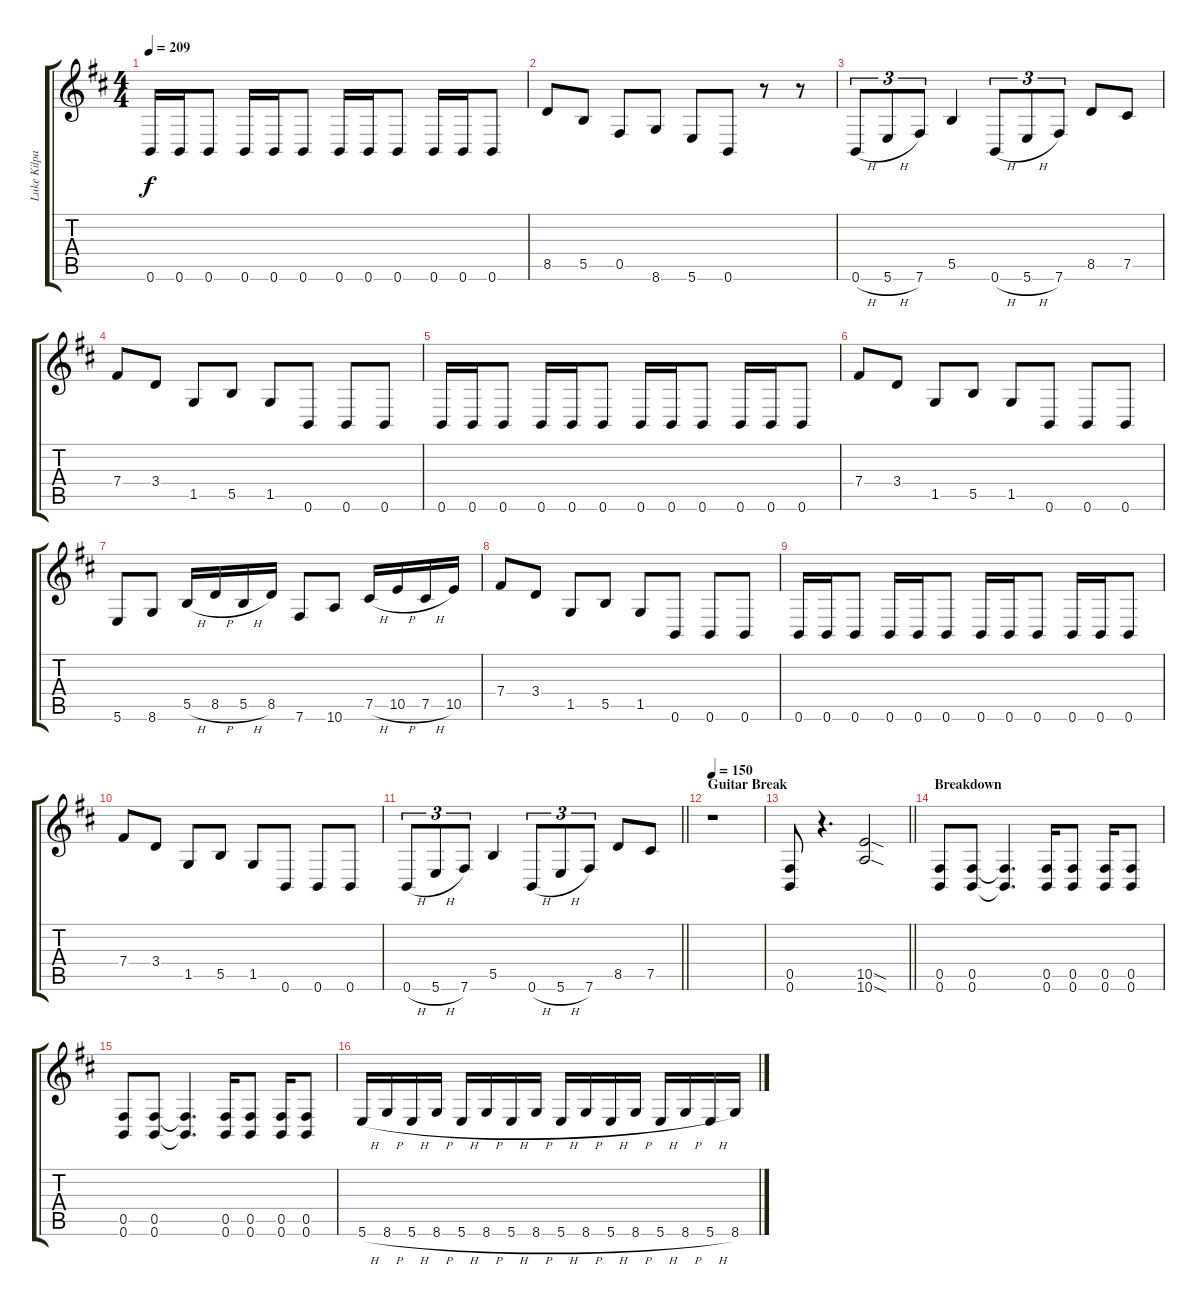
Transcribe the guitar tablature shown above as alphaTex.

\track ("Luke Kilpatrick" "Luke Kilpa") {instrument distortionguitar}
\staff {score tabs}
\tuning (Db4 Ab3 E3 B2 Gb2 B1) {hide}
\ts (4 4)
\tempo 209
\clef g2
\ks d
0.6.16{dy f} 0.6.16 0.6.8 0.6.16 0.6.16 0.6.8 0.6.16 0.6.16 0.6.8 0.6.16 0.6.16 0.6.8 |
8.5.8 5.5.8 0.5.8 8.6.8 5.6.8 0.6.8 r.8 r.8 |
0.6{h}.8{tu (3 2)} 5.6{h}.8{tu (3 2)} 7.6.8{tu (3 2)} 5.5.4 0.6{h}.8{tu (3 2)} 5.6{h}.8{tu (3 2)} 7.6.8{tu (3 2)} 8.5.8 7.5.8 |
7.4.8 3.4.8 1.5.8 5.5.8 1.5.8 0.6.8 0.6.8 0.6.8 |
0.6.16 0.6.16 0.6.8 0.6.16 0.6.16 0.6.8 0.6.16 0.6.16 0.6.8 0.6.16 0.6.16 0.6.8 |
7.4.8 3.4.8 1.5.8 5.5.8 1.5.8 0.6.8 0.6.8 0.6.8 |
5.6.8 8.6.8 5.5{h}.16 8.5{h}.16 5.5{h}.16 8.5.16 7.6.8 10.6.8 7.5{h}.16 10.5{h}.16 7.5{h}.16 10.5.16 |
7.4.8 3.4.8 1.5.8 5.5.8 1.5.8 0.6.8 0.6.8 0.6.8 |
0.6.16 0.6.16 0.6.8 0.6.16 0.6.16 0.6.8 0.6.16 0.6.16 0.6.8 0.6.16 0.6.16 0.6.8 |
7.4.8 3.4.8 1.5.8 5.5.8 1.5.8 0.6.8 0.6.8 0.6.8 |
\barLineRight lightlight
0.6{h}.8{tu (3 2)} 5.6{h}.8{tu (3 2)} 7.6.8{tu (3 2)} 5.5.4 0.6{h}.8{tu (3 2)} 5.6{h}.8{tu (3 2)} 7.6.8{tu (3 2)} 8.5.8 7.5.8 |
\section ("" "Guitar Break")
\tempo 150
r.1 |
\barLineRight lightlight
(0.5 0.6).8 r.4{d} (10.5{sod} 10.6{sod}).2 |
\section ("" "Breakdown")
(0.5 0.6).8 (0.5 0.6).8 (0.5{t} 0.6{t}).4{d} (0.5 0.6).16 (0.5 0.6).8 (0.5 0.6).16 (0.5 0.6).8 |
(0.5 0.6).8 (0.5 0.6).8 (0.5{t} 0.6{t}).4{d} (0.5 0.6).16 (0.5 0.6).8 (0.5 0.6).16 (0.5 0.6).8 |
5.6{h}.16 8.6{h}.16 5.6{h}.16 8.6{h}.16 5.6{h}.16 8.6{h}.16 5.6{h}.16 8.6{h}.16 5.6{h}.16 8.6{h}.16 5.6{h}.16 8.6{h}.16 5.6{h}.16 8.6{h}.16 5.6{h}.16 8.6.16
